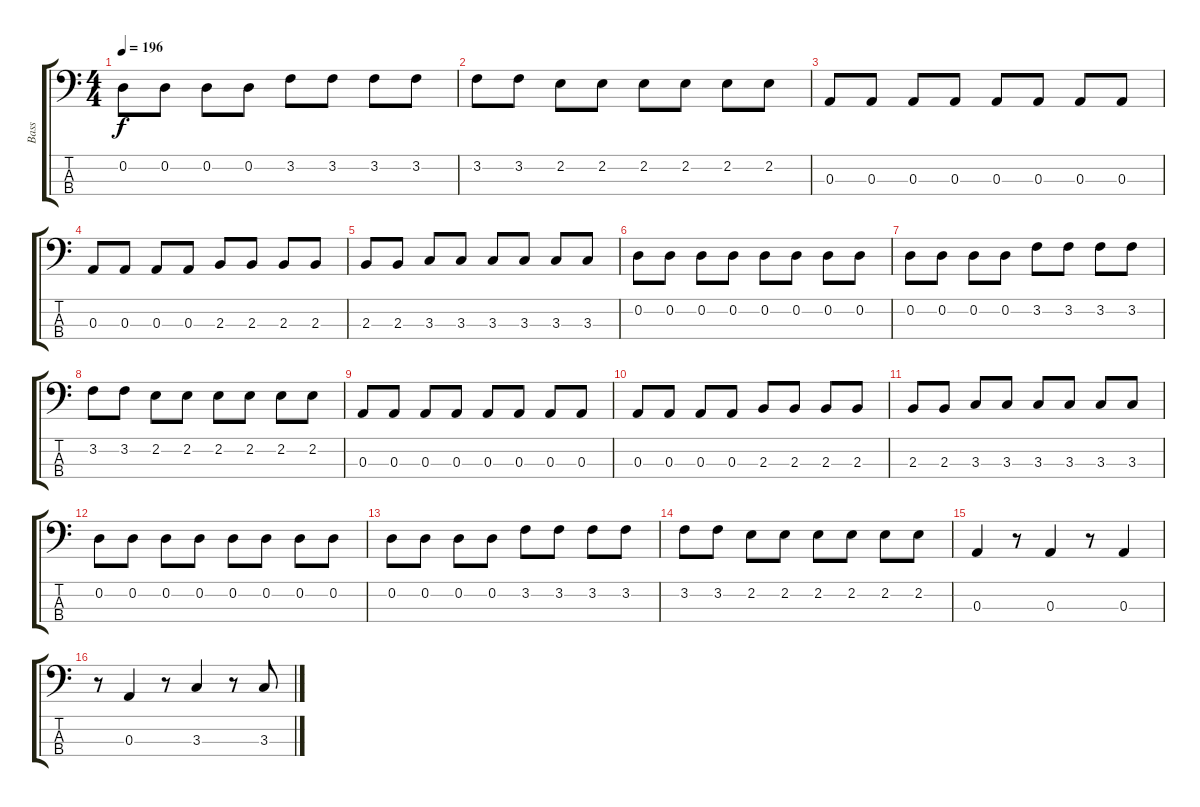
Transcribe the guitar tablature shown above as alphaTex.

\track ("Bass" "Bass") {instrument synthbass2}
\staff {score tabs}
\tuning (G2 D2 A1 E1) {hide}
\ts (4 4)
\tempo 196
\clef f4
\ks c
0.2.8{dy f} 0.2.8 0.2.8 0.2.8 3.2.8 3.2.8 3.2.8 3.2.8 |
3.2.8 3.2.8 2.2.8 2.2.8 2.2.8 2.2.8 2.2.8 2.2.8 |
0.3.8 0.3.8 0.3.8 0.3.8 0.3.8 0.3.8 0.3.8 0.3.8 |
0.3.8 0.3.8 0.3.8 0.3.8 2.3.8 2.3.8 2.3.8 2.3.8 |
2.3.8 2.3.8 3.3.8 3.3.8 3.3.8 3.3.8 3.3.8 3.3.8 |
0.2.8 0.2.8 0.2.8 0.2.8 0.2.8 0.2.8 0.2.8 0.2.8 |
0.2.8 0.2.8 0.2.8 0.2.8 3.2.8 3.2.8 3.2.8 3.2.8 |
3.2.8 3.2.8 2.2.8 2.2.8 2.2.8 2.2.8 2.2.8 2.2.8 |
0.3.8 0.3.8 0.3.8 0.3.8 0.3.8 0.3.8 0.3.8 0.3.8 |
0.3.8 0.3.8 0.3.8 0.3.8 2.3.8 2.3.8 2.3.8 2.3.8 |
2.3.8 2.3.8 3.3.8 3.3.8 3.3.8 3.3.8 3.3.8 3.3.8 |
0.2.8 0.2.8 0.2.8 0.2.8 0.2.8 0.2.8 0.2.8 0.2.8 |
0.2.8 0.2.8 0.2.8 0.2.8 3.2.8 3.2.8 3.2.8 3.2.8 |
3.2.8 3.2.8 2.2.8 2.2.8 2.2.8 2.2.8 2.2.8 2.2.8 |
0.3.4 r.8 0.3.4 r.8 0.3.4 |
r.8 0.3.4 r.8 3.3.4 r.8 3.3.8
